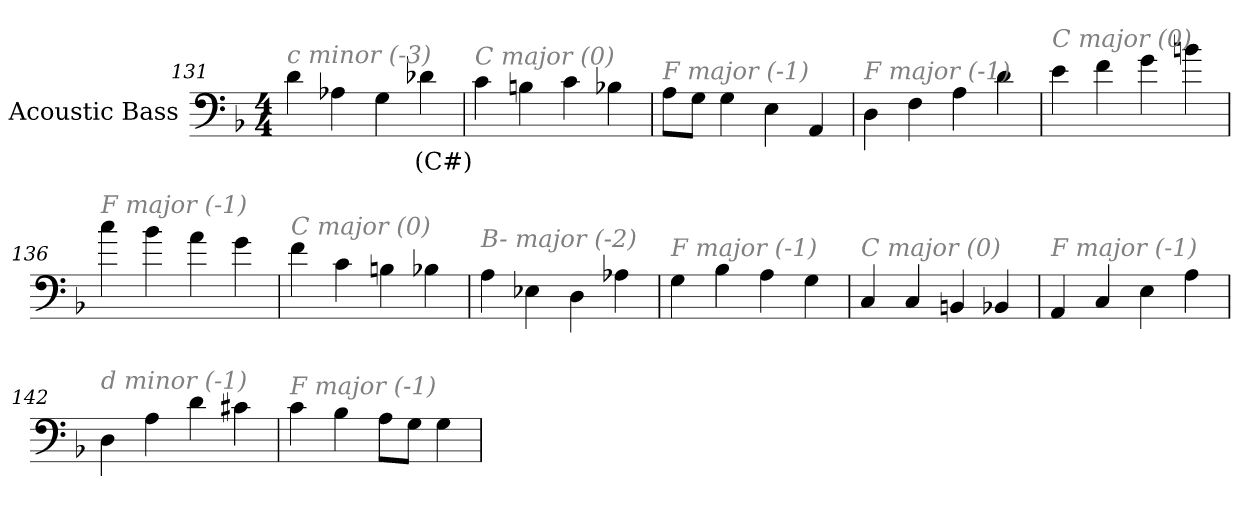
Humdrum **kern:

**kern	**text
*part1	*part1
*staff1	*staff1
*I"Acoustic Bass	*
*clefF4	*
*ITrd7c12	*
*k[b-]	*
*F:	*
*M4/4	*
=131	=131
!LO:TX:i:color=#808080:t=c minor (-3)	!
4D	.
4AA-X	.
4GG	.
4D-Xi	(C#)
=132	=132
!LO:TX:i:color=#808080:t=C major (0)	!
4C	.
4BBn	.
4C	.
4BB-X	.
=133	=133
!LO:TX:i:color=#808080:t=F major (-1)	!
8AAL	.
8GGJ	.
4GG	.
4EE	.
4AAA	.
=134	=134
!LO:TX:i:color=#808080:t=F major (-1)	!
4DD	.
4FF	.
4AA	.
4D	.
=135	=135
!LO:TX:i:color=#808080:t=C major (0)	!
4E	.
4F	.
4G	.
4Bn	.
=136	=136
!LO:TX:i:color=#808080:t=F major (-1)	!
4c	.
4B-	.
4A	.
4G	.
=137	=137
!LO:TX:i:color=#808080:t=C major (0)	!
4F	.
4C	.
4BBn	.
4BB-X	.
=138	=138
!LO:TX:i:color=#808080:t=B- major (-2)	!
4AA	.
4EE-X	.
4DD	.
4AA-X	.
=139	=139
!LO:TX:i:color=#808080:t=F major (-1)	!
4GG	.
4BB-	.
4AA	.
4GG	.
=140	=140
!LO:TX:i:color=#808080:t=C major (0)	!
4CC	.
4CC	.
4BBBn	.
4BBB-X	.
=141	=141
!LO:TX:i:color=#808080:t=F major (-1)	!
4AAA	.
4CC	.
4EE	.
4AA	.
=142	=142
!LO:TX:i:color=#808080:t=d minor (-1)	!
4DD	.
4AA	.
4D	.
4C#X	.
=143	=143
!LO:TX:i:color=#808080:t=F major (-1)	!
4C	.
4BB-	.
8AAL	.
8GGJ	.
4GG	.
=	=
*-	*-
